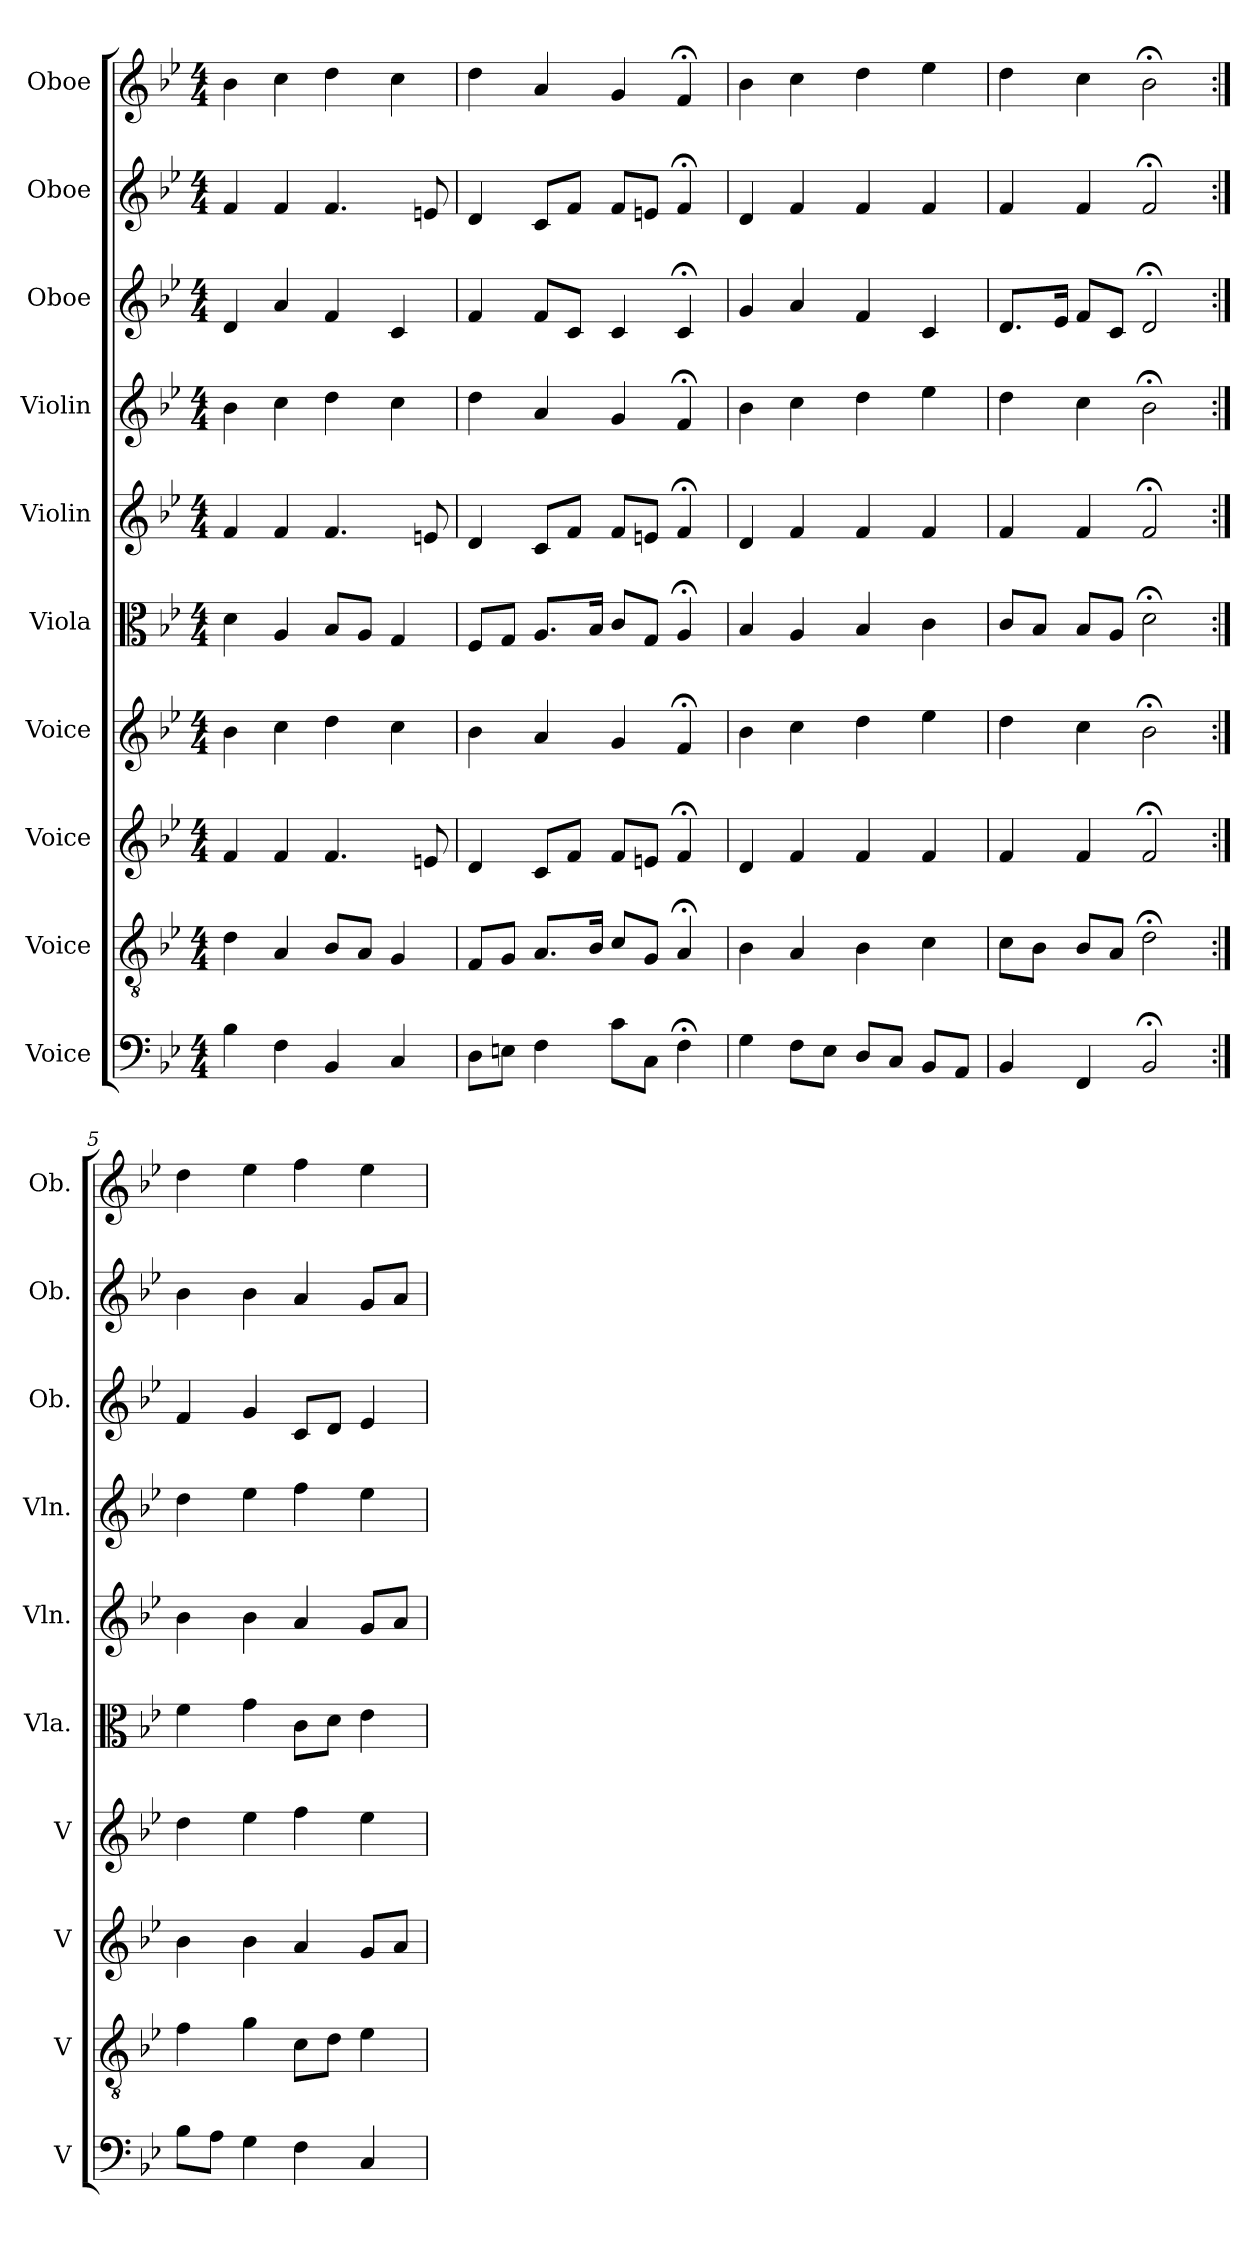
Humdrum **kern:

**kern	**kern	**kern	**kern	**kern	**kern	**kern	**kern	**kern	**kern
*part10	*part9	*part8	*part7	*part6	*part5	*part4	*part3	*part2	*part1
*staff10	*staff9	*staff8	*staff7	*staff6	*staff5	*staff4	*staff3	*staff2	*staff1
*I"Voice	*I"Voice	*I"Voice	*I"Voice	*I"Viola	*I"Violin	*I"Violin	*I"Oboe	*I"Oboe	*I"Oboe
*I'V	*I'V	*I'V	*I'V	*I'Vla.	*I'Vln.	*I'Vln.	*I'Ob.	*I'Ob.	*I'Ob.
*clefF4	*clefGv2	*clefG2	*clefG2	*clefC3	*clefG2	*clefG2	*clefG2	*clefG2	*clefG2
*k[b-e-]	*k[b-e-]	*k[b-e-]	*k[b-e-]	*k[b-e-]	*k[b-e-]	*k[b-e-]	*k[b-e-]	*k[b-e-]	*k[b-e-]
*M4/4	*M4/4	*M4/4	*M4/4	*M4/4	*M4/4	*M4/4	*M4/4	*M4/4	*M4/4
=1	=1	=1	=1	=1	=1	=1	=1	=1	=1
4B-\	4d\	4f/	4b-\	4d\	4f/	4b-\	4d/	4f/	4b-\
4F\	4A/	4f/	4cc\	4A/	4f/	4cc\	4a/	4f/	4cc\
4BB-/	8B-/L	4.f/	4dd\	8B-/L	4.f/	4dd\	4f/	4.f/	4dd\
.	8A/J	.	.	8A/J	.	.	.	.	.
4C/	4G/	.	4cc\	4G/	.	4cc\	4c/	.	4cc\
.	.	8en/	.	.	8en/	.	.	8en/	.
=2	=2	=2	=2	=2	=2	=2	=2	=2	=2
8D\L	8F/L	4d/	4b-\	8F/L	4d/	4dd\	4f/	4d/	4dd\
8En\J	8G/J	.	.	8G/J	.	.	.	.	.
4F\	8.A/L	8c/L	4a/	8.A/L	8c/L	4a/	8f/L	8c/L	4a/
.	.	8f/J	.	.	8f/J	.	8c/J	8f/J	.
.	16B-/Jk	.	.	16B-/Jk	.	.	.	.	.
8c\L	8c/L	8f/L	4g/	8c/L	8f/L	4g/	4c/	8f/L	4g/
8C\J	8G/J	8en/J	.	8G/J	8en/J	.	.	8en/J	.
4F;<\	4A;</	4f;</	4f;</	4A;</	4f;</	4f;</	4c;</	4f;</	4f;</
=3	=3	=3	=3	=3	=3	=3	=3	=3	=3
4G\	4B-\	4d/	4b-\	4B-/	4d/	4b-\	4g/	4d/	4b-\
8F\L	4A/	4f/	4cc\	4A/	4f/	4cc\	4a/	4f/	4cc\
8E-\J	.	.	.	.	.	.	.	.	.
8D/L	4B-\	4f/	4dd\	4B-/	4f/	4dd\	4f/	4f/	4dd\
8C/J	.	.	.	.	.	.	.	.	.
8BB-/L	4c\	4f/	4ee-\	4c\	4f/	4ee-\	4c/	4f/	4ee-\
8AA/J	.	.	.	.	.	.	.	.	.
=4	=4	=4	=4	=4	=4	=4	=4	=4	=4
4BB-/	8c\L	4f/	4dd\	8c/L	4f/	4dd\	8.d/L	4f/	4dd\
.	8B-\J	.	.	8B-/J	.	.	.	.	.
.	.	.	.	.	.	.	16e-/Jk	.	.
4FF/	8B-/L	4f/	4cc\	8B-/L	4f/	4cc\	8f/L	4f/	4cc\
.	8A/J	.	.	8A/J	.	.	8c/J	.	.
2BB-;</	2d;<\	2f;</	2b-;<\	2d;<\	2f;</	2b-;<\	2d;</	2f;</	2b-;<\
=5:|!	=5:|!	=5:|!	=5:|!	=5:|!	=5:|!	=5:|!	=5:|!	=5:|!	=5:|!
8B-\L	4f\	4b-\	4dd\	4f\	4b-\	4dd\	4f/	4b-\	4dd\
8A\J	.	.	.	.	.	.	.	.	.
4G\	4g\	4b-\	4ee-\	4g\	4b-\	4ee-\	4g/	4b-\	4ee-\
4F\	8c\L	4a/	4ff\	8c\L	4a/	4ff\	8c/L	4a/	4ff\
.	8d\J	.	.	8d\J	.	.	8d/J	.	.
4C/	4e-\	8g/L	4ee-\	4e-\	8g/L	4ee-\	4e-/	8g/L	4ee-\
.	.	8a/J	.	.	8a/J	.	.	8a/J	.
=	=	=	=	=	=	=	=	=	=
*-	*-	*-	*-	*-	*-	*-	*-	*-	*-
